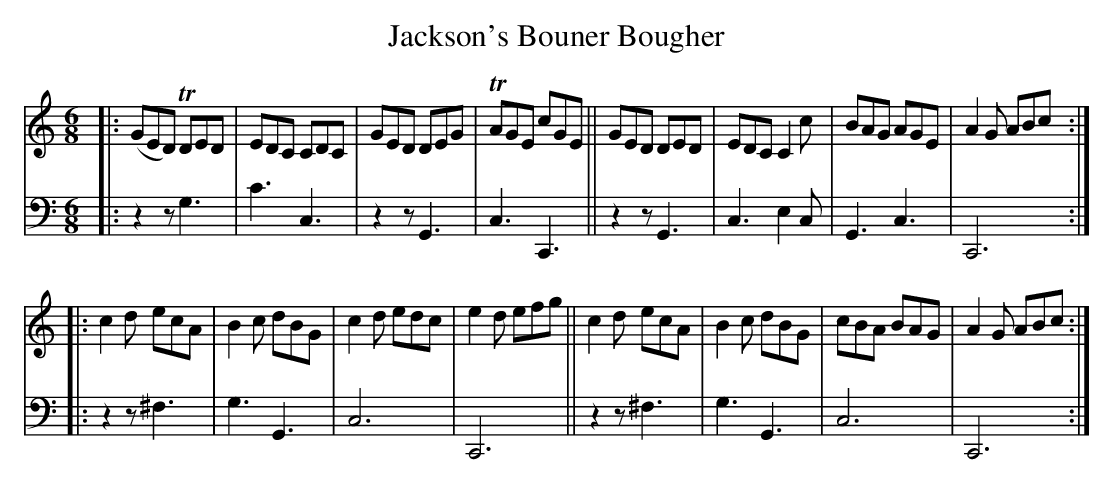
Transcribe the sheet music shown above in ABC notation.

X:1
T: Jackson's Bouner Bougher
M: 6/8
L: 1/8
K: C
V: 1 staves=2
|:\
(GED) TDED | EDC CDC | GED DEG | TAGE cGE ||\
GED DED | EDC C2c | BAG AGE | A2G ABc :|
|:\
c2d ecA | B2c dBG | c2d edc | e2d efg ||\
c2d ecA | B2c dBG | cBA BAG | A2G ABc :|
V: 2 clef=bass middle=d
|: z2z g3 | c'3 c3 | z2z G3 | c3 C3 || z2z G3 | c3 e2c | G3 c3 | C6 :|
|: z2z ^f3 | g3 G3 | c6 | C6 || z2z ^f3 | g3 G3 | c6 | C6 :|
